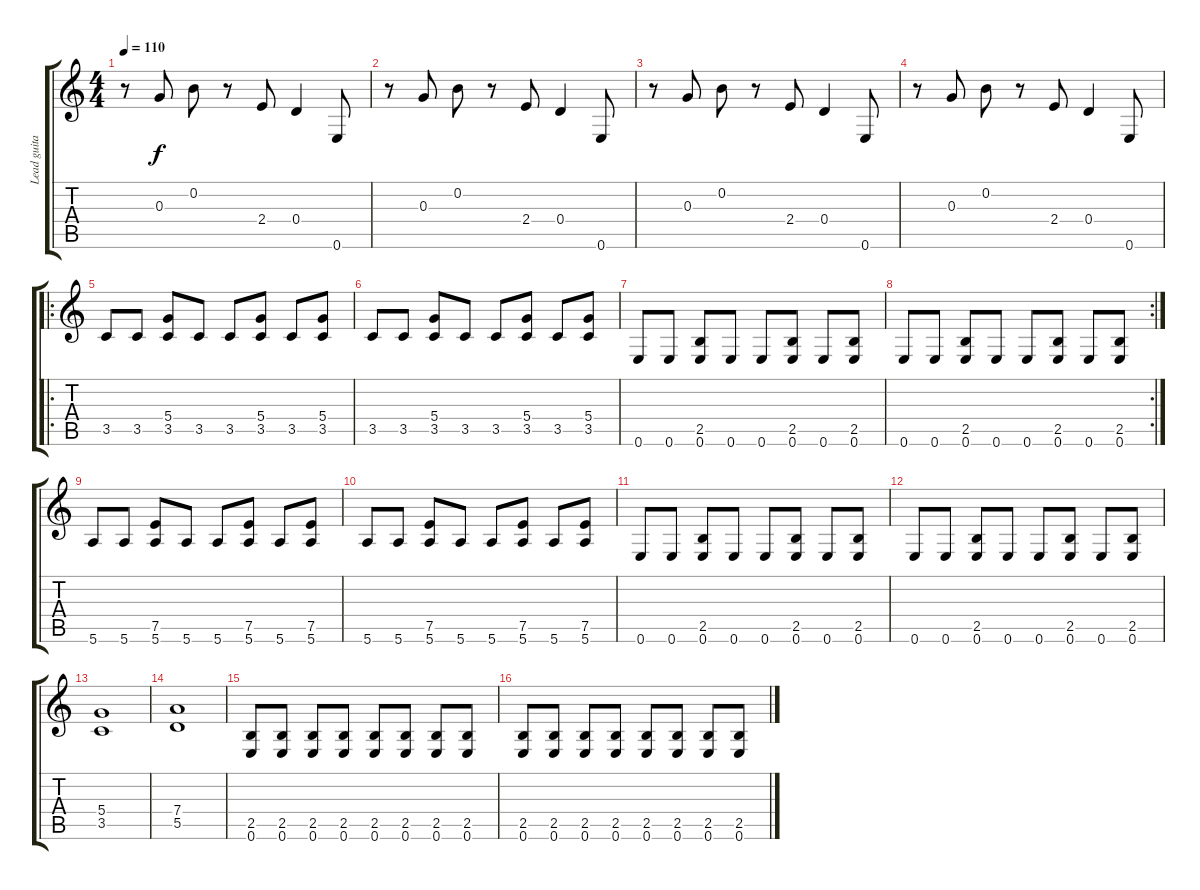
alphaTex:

\track ("Lead guitar" "Lead guita") {instrument distortionguitar}
\staff {score tabs}
\tuning (E4 B3 G3 D3 A2 E2) {hide}
\ts (4 4)
\tempo 110
\clef g2
\ks c
r.8{dy f} 0.3.8 0.2.8 r.8 2.4.8 0.4.4 0.6.8 |
r.8 0.3.8 0.2.8 r.8 2.4.8 0.4.4 0.6.8 |
r.8 0.3.8 0.2.8 r.8 2.4.8 0.4.4 0.6.8 |
r.8 0.3.8 0.2.8 r.8 2.4.8 0.4.4 0.6.8 |
\ro
3.5.8 3.5.8 (5.4 3.5).8 3.5.8 3.5.8 (5.4 3.5).8 3.5.8 (5.4 3.5).8 |
3.5.8 3.5.8 (5.4 3.5).8 3.5.8 3.5.8 (5.4 3.5).8 3.5.8 (5.4 3.5).8 |
0.6.8 0.6.8 (2.5 0.6).8 0.6.8 0.6.8 (2.5 0.6).8 0.6.8 (2.5 0.6).8 |
\rc 2
0.6.8 0.6.8 (2.5 0.6).8 0.6.8 0.6.8 (2.5 0.6).8 0.6.8 (2.5 0.6).8 |
5.6.8 5.6.8 (7.5 5.6).8 5.6.8 5.6.8 (7.5 5.6).8 5.6.8 (7.5 5.6).8 |
5.6.8 5.6.8 (7.5 5.6).8 5.6.8 5.6.8 (7.5 5.6).8 5.6.8 (7.5 5.6).8 |
0.6.8 0.6.8 (2.5 0.6).8 0.6.8 0.6.8 (2.5 0.6).8 0.6.8 (2.5 0.6).8 |
0.6.8 0.6.8 (2.5 0.6).8 0.6.8 0.6.8 (2.5 0.6).8 0.6.8 (2.5 0.6).8 |
(5.4 3.5).1 |
(7.4 5.5).1 |
(2.5 0.6).8 (2.5 0.6).8 (2.5 0.6).8 (2.5 0.6).8 (2.5 0.6).8 (2.5 0.6).8 (2.5 0.6).8 (2.5 0.6).8 |
(2.5 0.6).8 (2.5 0.6).8 (2.5 0.6).8 (2.5 0.6).8 (2.5 0.6).8 (2.5 0.6).8 (2.5 0.6).8 (2.5 0.6).8
